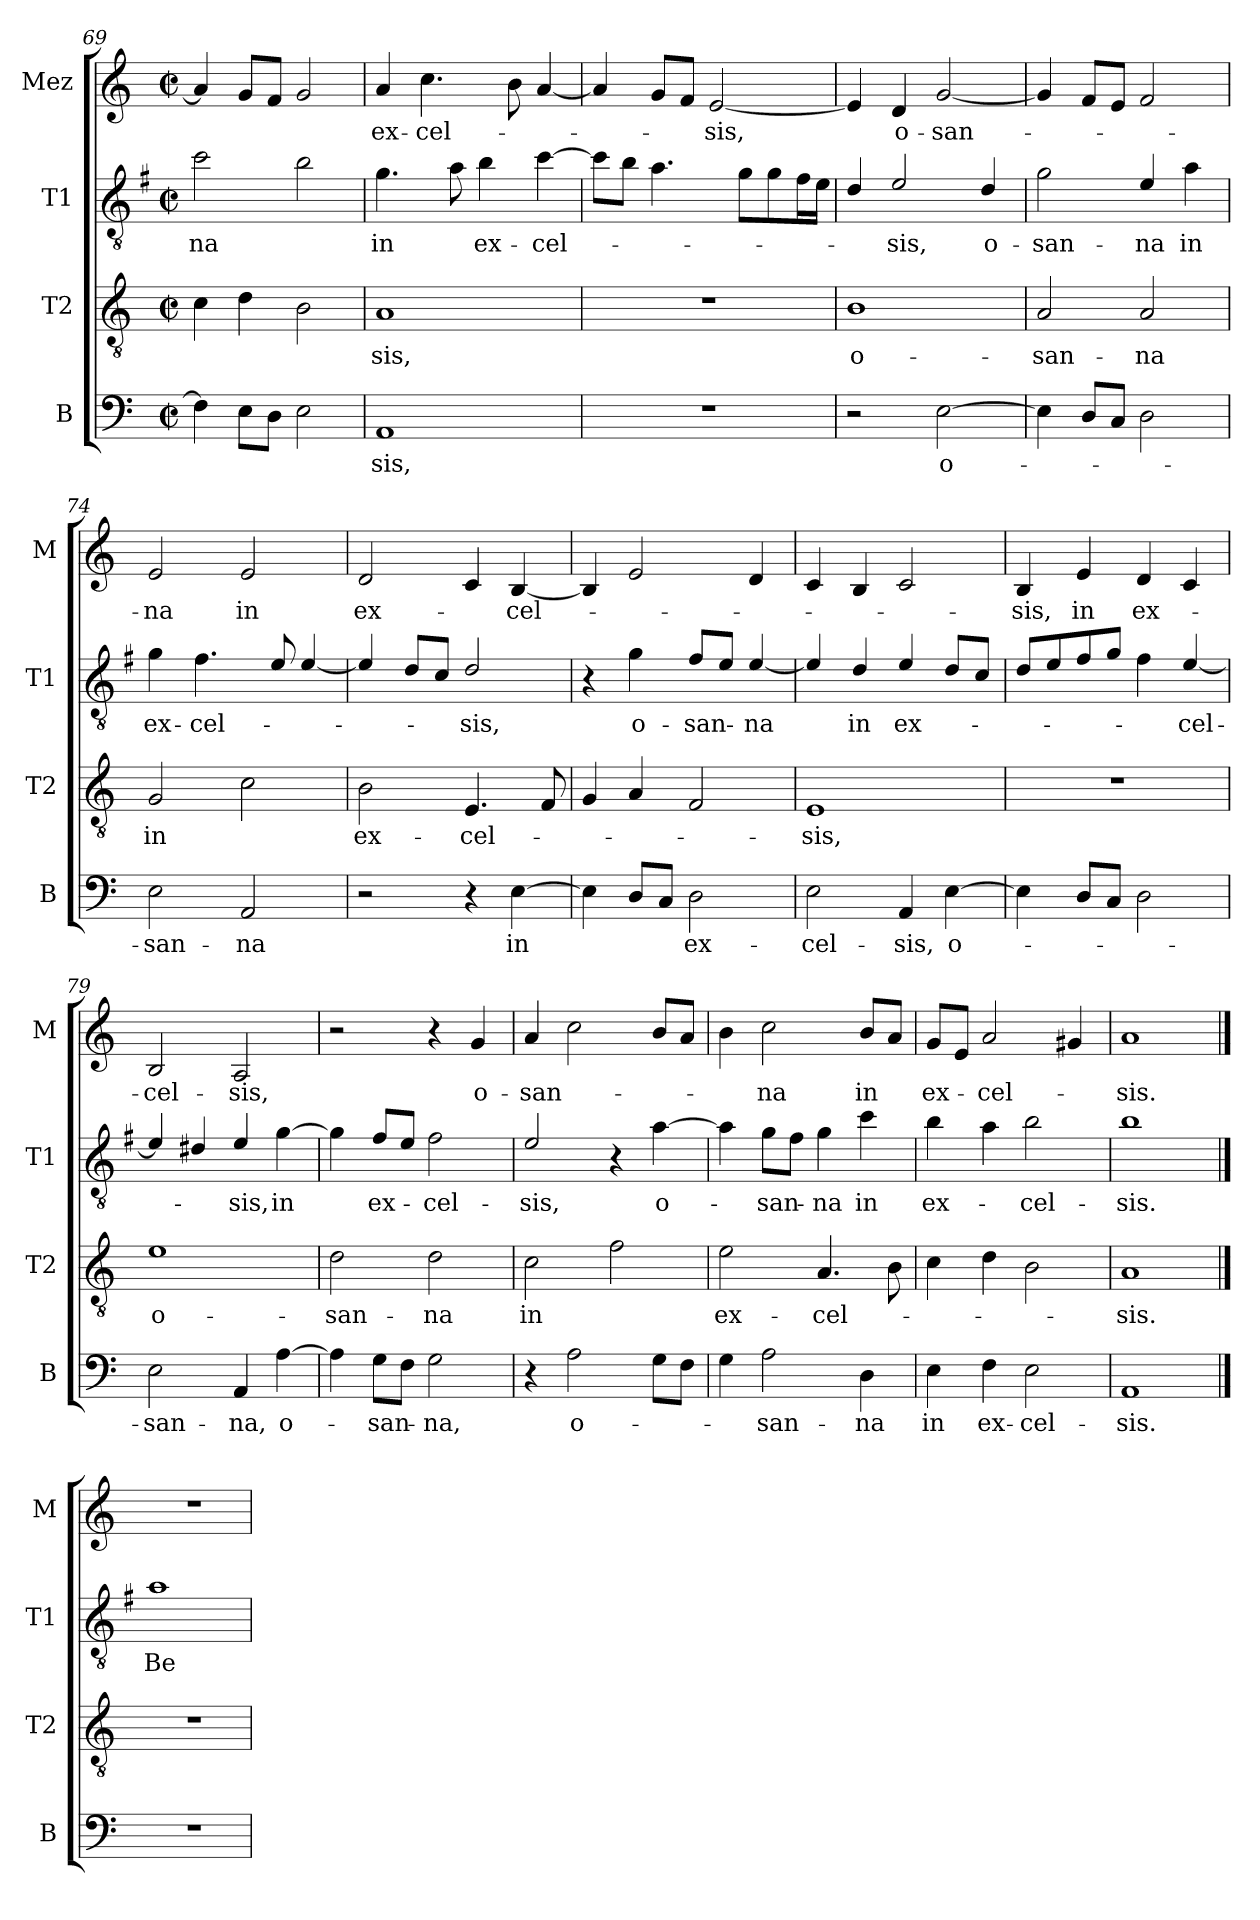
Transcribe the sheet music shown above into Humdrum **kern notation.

**kern	**text	**kern	**text	**kern	**text	**kern	**text
*part4	*part4	*part3	*part3	*part2	*part2	*part1	*part1
*staff4	*staff4	*staff3	*staff3	*staff2	*staff2	*staff1	*staff1
*I"B	*	*I"T2	*	*I"T1	*	*I"Mez	*
*I'B	*	*I'T2	*	*I'T1	*	*I'M	*
*clefF4	*	*clefGv2	*	*clefGv2	*	*clefG2	*
*	*	*	*	*ITrd4c7	*	*	*
*k[]	*	*k[]	*	*k[]	*	*k[]	*
*M2/2	*	*M2/2	*	*M2/2	*	*M2/2	*
*met(c|)	*	*met(c|)	*	*met(c|)	*	*met(c|)	*
=69	=69	=69	=69	=69	=69	=69	=69
!	!	!	!	!	!LO:LY:b	!	!
4F\]	.	4c\	.	2f\	-na	4a/]	.
8E\L	.	4d\	.	.	.	8g/L	.
8D\J	.	.	.	.	.	8f/J	.
2E\	.	2B\	.	2e\	.	2g/	.
=70	=70	=70	=70	=70	=70	=70	=70
!	!LO:LY:b	!	!LO:LY:b	!	!LO:LY:b	!	!LO:LY:b
1AA	-sis,	1A	-sis,	4.c\	in	4a/	ex-
!	!	!	!	!	!	!	!LO:LY:b
.	.	.	.	.	.	4.cc\	-cel-
.	.	.	.	8d\	.	.	.
!	!	!	!	!	!LO:LY:b	!	!
.	.	.	.	4e\	ex-	.	.
.	.	.	.	.	.	8b\	.
!	!	!	!	!	!LO:LY:b	!	!
.	.	.	.	[4f\	-cel-	[4a/	.
=71	=71	=71	=71	=71	=71	=71	=71
1r	.	1r	.	8f\L]	.	4a/]	.
.	.	.	.	8e\J	.	.	.
.	.	.	.	4.d\	.	8g/L	.
.	.	.	.	.	.	8f/J	.
!	!	!	!	!	!	!	!LO:LY:b
.	.	.	.	.	.	[2e/	-sis,
.	.	.	.	8c\L	.	.	.
.	.	.	.	8c\	.	.	.
.	.	.	.	16B\L	.	.	.
.	.	.	.	16A\JJ	.	.	.
!!LO:LB:g=z
=72	=72	=72	=72	=72	=72	=72	=72
!	!	!	!LO:LY:b	!	!	!	!
2r	.	1B	o-	4G/	.	4e/]	.
!	!	!	!	!	!LO:LY:b	!	!LO:LY:b
.	.	.	.	2A/	-sis,	4d/	o-
!	!LO:LY:b	!	!	!	!	!	!LO:LY:b
[2E\	o-	.	.	.	.	[2g/	-san-
!	!	!	!	!	!LO:LY:b	!	!
.	.	.	.	4G/	o-	.	.
=73	=73	=73	=73	=73	=73	=73	=73
!	!	!	!LO:LY:b	!	!LO:LY:b	!	!
4E\]	.	2A/	-san-	2c\	-san-	4g/]	.
8D/L	.	.	.	.	.	8f/L	.
8C/J	.	.	.	.	.	8e/J	.
!	!	!	!LO:LY:b	!	!LO:LY:b	!	!
2D\	.	2A/	-na	4A/	-na	2f/	.
!	!	!	!	!	!LO:LY:b	!	!
.	.	.	.	4d\	in	.	.
=74	=74	=74	=74	=74	=74	=74	=74
!	!LO:LY:b	!	!LO:LY:b	!	!LO:LY:b	!	!LO:LY:b
2E\	-san-	2G/	in	4c\	ex-	2e/	-na
!	!	!	!	!	!LO:LY:b	!	!
.	.	.	.	4.B\	-cel-	.	.
!	!LO:LY:b	!	!	!	!	!	!LO:LY:b
2AA/	-na	2c\	.	.	.	2e/	in
.	.	.	.	8A/	.	.	.
.	.	.	.	[4A/	.	.	.
=75	=75	=75	=75	=75	=75	=75	=75
!	!	!	!LO:LY:b	!	!	!	!LO:LY:b
2r	.	2B\	ex-	4A/]	.	2d/	ex-
.	.	.	.	8G/L	.	.	.
.	.	.	.	8F/J	.	.	.
!	!	!	!LO:LY:b	!	!LO:LY:b	!	!
4r	.	4.E/	-cel-	2G/	-sis,	4c/	.
!	!LO:LY:b	!	!	!	!	!	!LO:LY:b
[4E\	in	.	.	.	.	[4B/	-cel-
.	.	8F/	.	.	.	.	.
=76	=76	=76	=76	=76	=76	=76	=76
4E\]	.	4G/	.	4r	.	4B/]	.
!	!	!	!	!	!LO:LY:b	!	!
8D/L	.	4A/	.	4c\	o-	2e/	.
8C/J	.	.	.	.	.	.	.
!	!LO:LY:b	!	!	!	!LO:LY:b	!	!
2D\	ex-	2F/	.	8B/L	-san-	.	.
.	.	.	.	8A/J	.	.	.
!	!	!	!	!	!LO:LY:b	!	!
.	.	.	.	[4A/	-na	4d/	.
=77	=77	=77	=77	=77	=77	=77	=77
!	!LO:LY:b	!	!LO:LY:b	!	!	!	!
2E\	-cel-	1E	-sis,	4A/]	.	4c/	.
!	!	!	!	!	!LO:LY:b	!	!
.	.	.	.	4G/	in	4B/	.
!	!LO:LY:b	!	!	!	!LO:LY:b	!	!
4AA/	-sis,	.	.	4A/	ex-	2c/	.
!	!LO:LY:b	!	!	!	!	!	!
[4E\	o-	.	.	8G/L	.	.	.
.	.	.	.	8F/J	.	.	.
!!LO:PB:g=z
=78	=78	=78	=78	=78	=78	=78	=78
!	!	!	!	!	!	!	!LO:LY:b
4E\]	.	1r	.	8G/L	.	4B/	-sis,
.	.	.	.	8A/	.	.	.
!	!	!	!	!	!	!	!LO:LY:b
8D/L	.	.	.	8B/	.	4e/	in
8C/J	.	.	.	8c/J	.	.	.
!	!	!	!	!	!	!	!LO:LY:b
2D\	.	.	.	4B\	.	4d/	ex-
!	!	!	!	!	!LO:LY:b	!	!
.	.	.	.	[4A/	-cel-	4c/	.
=79	=79	=79	=79	=79	=79	=79	=79
!	!LO:LY:b	!	!LO:LY:b	!	!	!	!LO:LY:b
2E\	-san-	1e	o-	4A/]	.	2B/	-cel-
.	.	.	.	4G#X/	.	.	.
!	!LO:LY:b	!	!	!	!LO:LY:b	!	!LO:LY:b
4AA/	-na,	.	.	4A/	-sis,	2A/	-sis,
!	!LO:LY:b	!	!	!	!LO:LY:b	!	!
[4A\	o-	.	.	[4c\	in	.	.
=80	=80	=80	=80	=80	=80	=80	=80
!	!	!	!LO:LY:b	!	!	!	!
4A\]	.	2d\	-san-	4c\]	.	2r	.
!	!LO:LY:b	!	!	!	!LO:LY:b	!	!
8G\L	san-	.	.	8B/L	ex-	.	.
8F\J	.	.	.	8A/J	.	.	.
!	!LO:LY:b	!	!LO:LY:b	!	!LO:LY:b	!	!
2G\	-na,	2d\	-na	2B\	-cel-	4r	.
!	!	!	!	!	!	!	!LO:LY:b
.	.	.	.	.	.	4g/	o-
=81	=81	=81	=81	=81	=81	=81	=81
!	!	!	!LO:LY:b	!	!LO:LY:b	!	!LO:LY:b
4r	.	2c\	in	2A/	-sis,	4a/	-san-
!	!LO:LY:b	!	!	!	!	!	!
2A\	o-	.	.	.	.	2cc\	.
.	.	2f\	.	4r	.	.	.
!	!	!	!	!	!LO:LY:b	!	!
8G\L	.	.	.	[4d\	o-	8b/L	.
8F\J	.	.	.	.	.	8a/J	.
=82	=82	=82	=82	=82	=82	=82	=82
!	!	!	!LO:LY:b	!	!	!	!
4G\	.	2e\	ex-	4d\]	.	4b\	.
!	!LO:LY:b	!	!	!	!LO:LY:b	!	!LO:LY:b
2A\	-san-	.	.	8c\L	-san-	2cc\	-na
.	.	.	.	8B\J	.	.	.
!	!	!	!LO:LY:b	!	!LO:LY:b	!	!
.	.	4.A/	-cel-	4c\	-na	.	.
!	!LO:LY:b	!	!	!	!LO:LY:b	!	!LO:LY:b
4D\	-na	.	.	4f\	in	8b/L	in
.	.	8B\	.	.	.	8a/J	.
=83	=83	=83	=83	=83	=83	=83	=83
!	!LO:LY:b	!	!	!	!LO:LY:b	!	!LO:LY:b
4E\	in	4c\	.	4e\	ex-	8g/L	ex-
.	.	.	.	.	.	8e/J	.
!	!LO:LY:b	!	!	!	!	!	!LO:LY:b
4F\	ex-	4d\	.	4d\	.	2a/	-cel-
!	!LO:LY:b	!	!	!	!LO:LY:b	!	!
2E\	-cel-	2B\	.	2e\	-cel-	.	.
.	.	.	.	.	.	4g#X/	.
!!LO:LB:g=z
=84	=84	=84	=84	=84	=84	=84	=84
!	!LO:LY:b	!	!LO:LY:b	!	!LO:LY:b	!	!LO:LY:b
1AA	-sis.	1A	-sis.	1e	-sis.	1a	-sis.
==85	==85	==85	==85	==85	==85	==85	==85
*	*	*	*	*	*	*MM100	*
!	!	!	!	!	!LO:LY:b	!	!
1r	.	1r	.	1d	Be-	1r	.
=	=	=	=	=	=	=	=
*-	*-	*-	*-	*-	*-	*-	*-
